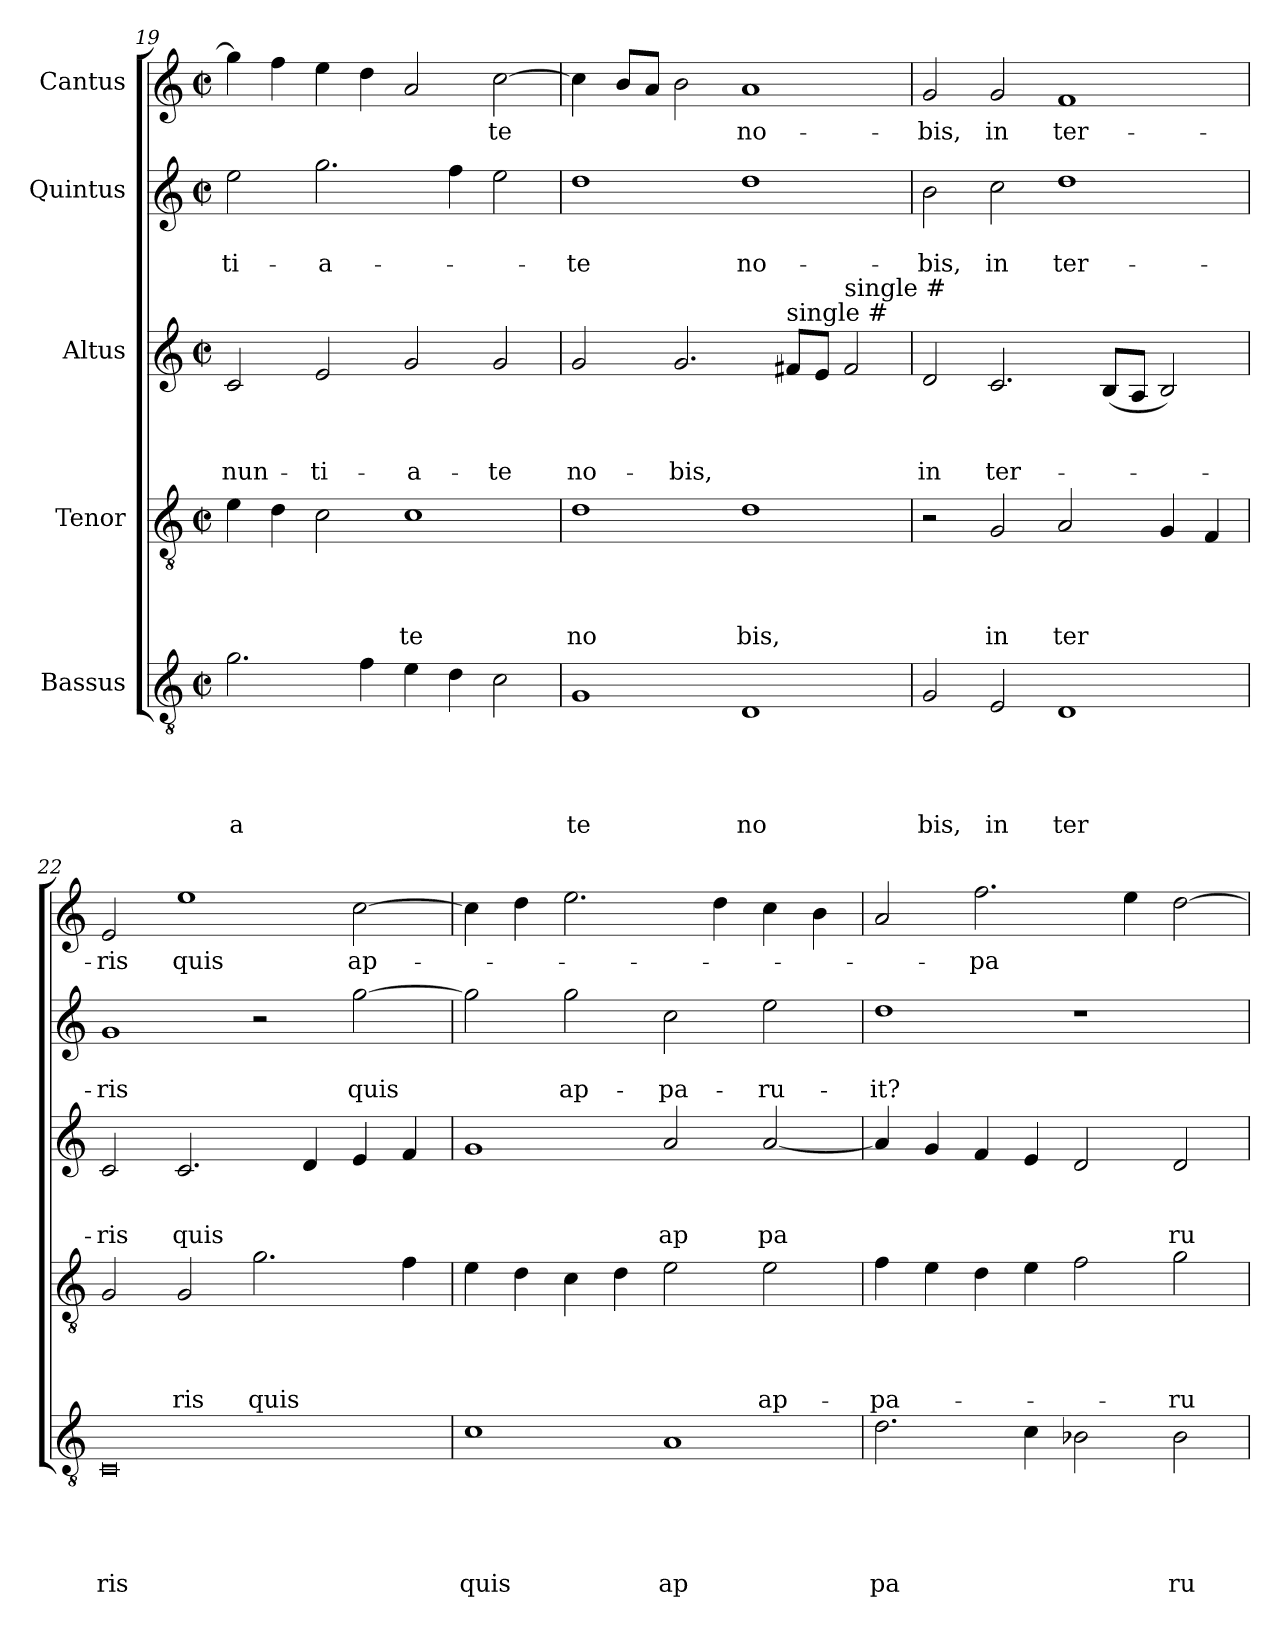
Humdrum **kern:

**kern	**text	**text	**text	**text	**text	**kern	**text	**text	**text	**text	**kern	**text	**text	**text	**kern	**text	**text	**kern	**text
*part5	*part5	*part5	*part5	*part5	*part5	*part4	*part4	*part4	*part4	*part4	*part3	*part3	*part3	*part3	*part2	*part2	*part2	*part1	*part1
*staff5	*staff5	*staff5	*staff5	*staff5	*staff5	*staff4	*staff4	*staff4	*staff4	*staff4	*staff3	*staff3	*staff3	*staff3	*staff2	*staff2	*staff2	*staff1	*staff1
*I"Bassus	*	*	*	*	*	*I"Tenor	*	*	*	*	*I"Altus	*	*	*	*I"Quintus	*	*	*I"Cantus	*
*clefGv2	*	*	*	*	*	*clefGv2	*	*	*	*	*clefG2	*	*	*	*clefG2	*	*	*clefG2	*
*k[]	*	*	*	*	*	*k[]	*	*	*	*	*k[]	*	*	*	*k[]	*	*	*k[]	*
*C:	*	*	*	*	*	*C:	*	*	*	*	*C:	*	*	*	*C:	*	*	*C:	*
*M2/2	*	*	*	*	*	*M2/2	*	*	*	*	*M2/2	*	*	*	*M2/2	*	*	*M2/2	*
*met(c|)	*	*	*	*	*	*met(c|)	*	*	*	*	*met(c|)	*	*	*	*met(c|)	*	*	*met(c|)	*
=19	=19	=19	=19	=19	=19	=19	=19	=19	=19	=19	=19	=19	=19	=19	=19	=19	=19	=19	=19
!	!	!	!	!	!LO:LY:b	!	!	!	!	!	!	!	!	!LO:LY:b	!	!	!LO:LY:b	!	!
2.g\	.	.	.	.	a	4e\	.	.	.	.	2c/	.	.	-nun-	2ee\	.	-ti-	4gg\]	.
.	.	.	.	.	.	4d\	.	.	.	.	.	.	.	.	.	.	.	4ff\	.
!	!	!	!	!	!	!	!	!	!	!	!	!	!	!LO:LY:b	!	!	!LO:LY:b	!	!
.	.	.	.	.	.	2c\	.	.	.	.	2e/	.	.	-ti-	2.gg\	.	-a-	4ee\	.
4f\	.	.	.	.	.	.	.	.	.	.	.	.	.	.	.	.	.	4dd\	.
!	!	!	!	!	!	!	!	!	!	!LO:LY:b	!	!	!	!LO:LY:b	!	!	!	!	!
4e\	.	.	.	.	.	1c	.	.	.	te	2g/	.	.	-a-	.	.	.	2a/	.
4d\	.	.	.	.	.	.	.	.	.	.	.	.	.	.	4ff\	.	.	.	.
!	!	!	!	!	!	!	!	!	!	!	!	!	!	!LO:LY:b	!	!	!	!	!LO:LY:b
2c\	.	.	.	.	.	.	.	.	.	.	2g/	.	.	-te	2ee\	.	.	[>2cc\	-te
=20	=20	=20	=20	=20	=20	=20	=20	=20	=20	=20	=20	=20	=20	=20	=20	=20	=20	=20	=20
!	!	!	!	!	!LO:LY:b	!	!	!	!	!LO:LY:b	!	!	!	!LO:LY:b	!	!	!LO:LY:b	!	!
1G	.	.	.	.	te	1d	.	.	.	no	2g/	.	.	no-	1dd	.	-te	4cc\]	.
.	.	.	.	.	.	.	.	.	.	.	.	.	.	.	.	.	.	8b/L	.
.	.	.	.	.	.	.	.	.	.	.	.	.	.	.	.	.	.	8a/J	.
!	!	!	!	!	!	!	!	!	!	!	!	!	!	!LO:LY:b	!	!	!	!	!
.	.	.	.	.	.	.	.	.	.	.	2.g/	.	.	-bis,	.	.	.	2b\	.
!	!	!	!	!	!LO:LY:b	!	!	!	!	!LO:LY:b	!	!	!	!	!	!	!LO:LY:b	!	!LO:LY:b
1D	.	.	.	.	no	1d	.	.	.	bis,	.	.	.	.	1dd	.	no-	1a	no-
!	!	!	!	!	!	!	!	!	!	!	!LO:TX:a:t=single #	!	!	!	!	!	!	!	!
.	.	.	.	.	.	.	.	.	.	.	8f#/L	.	.	.	.	.	.	.	.
.	.	.	.	.	.	.	.	.	.	.	8e/J	.	.	.	.	.	.	.	.
!	!	!	!	!	!	!	!	!	!	!	!LO:TX:a:t=single #	!	!	!	!	!	!	!	!
.	.	.	.	.	.	.	.	.	.	.	2f#/	.	.	.	.	.	.	.	.
=21	=21	=21	=21	=21	=21	=21	=21	=21	=21	=21	=21	=21	=21	=21	=21	=21	=21	=21	=21
!	!	!	!	!	!LO:LY:b	!	!	!	!	!	!	!	!	!LO:LY:b	!	!	!LO:LY:b	!	!LO:LY:b
2G/	.	.	.	.	bis,	2r	.	.	.	.	2d/	.	.	in	2b\	.	-bis,	2g/	-bis,
!	!	!	!	!	!LO:LY:b	!	!	!	!	!LO:LY:b	!	!	!	!LO:LY:b	!	!	!LO:LY:b	!	!LO:LY:b
2E/	.	.	.	.	in	2G/	.	.	.	in	2.c/	.	.	ter-	2cc\	.	in	2g/	in
!	!	!	!	!	!LO:LY:b	!	!	!	!	!LO:LY:b	!	!	!	!	!	!	!LO:LY:b	!	!LO:LY:b
1D	.	.	.	.	ter	2A/	.	.	.	ter	.	.	.	.	1dd	.	ter-	1f	ter-
.	.	.	.	.	.	.	.	.	.	.	(>8B/L	.	.	.	.	.	.	.	.
.	.	.	.	.	.	.	.	.	.	.	8A/J	.	.	.	.	.	.	.	.
.	.	.	.	.	.	4G/	.	.	.	.	2B/)	.	.	.	.	.	.	.	.
.	.	.	.	.	.	4F/	.	.	.	.	.	.	.	.	.	.	.	.	.
=22	=22	=22	=22	=22	=22	=22	=22	=22	=22	=22	=22	=22	=22	=22	=22	=22	=22	=22	=22
!	!	!	!	!	!LO:LY:b	!	!	!	!	!	!	!	!	!LO:LY:b	!	!	!LO:LY:b	!	!LO:LY:b
0C	.	.	.	.	ris	2G/	.	.	.	.	2c/	.	.	-ris	1g	.	-ris	2e/	-ris
!	!	!	!	!	!	!	!	!	!	!LO:LY:b	!	!	!	!LO:LY:b	!	!	!	!	!LO:LY:b
.	.	.	.	.	.	2G/	.	.	.	ris	2.c/	.	.	quis	.	.	.	1ee	quis
!	!	!	!	!	!	!	!	!	!	!LO:LY:b	!	!	!	!	!	!	!	!	!
.	.	.	.	.	.	2.g\	.	.	.	quis	.	.	.	.	2r	.	.	.	.
.	.	.	.	.	.	.	.	.	.	.	4d/	.	.	.	.	.	.	.	.
!	!	!	!	!	!	!	!	!	!	!	!	!	!	!	!	!	!LO:LY:b	!	!LO:LY:b
.	.	.	.	.	.	.	.	.	.	.	4e/	.	.	.	[<2gg\	.	quis	[<2cc\	ap-
.	.	.	.	.	.	4f\	.	.	.	.	4f/	.	.	.	.	.	.	.	.
!!LO:LB:g=z
=23	=23	=23	=23	=23	=23	=23	=23	=23	=23	=23	=23	=23	=23	=23	=23	=23	=23	=23	=23
!	!	!	!	!	!LO:LY:b	!	!	!	!	!	!	!	!	!	!	!	!	!	!
1c	.	.	.	.	quis	4e\	.	.	.	.	1g	.	.	.	2gg\]	.	.	4cc\]	.
.	.	.	.	.	.	4d\	.	.	.	.	.	.	.	.	.	.	.	4dd\	.
!	!	!	!	!	!	!	!	!	!	!	!	!	!	!	!	!	!LO:LY:b	!	!
.	.	.	.	.	.	4c\	.	.	.	.	.	.	.	.	2gg\	.	ap-	2.ee\	.
.	.	.	.	.	.	4d\	.	.	.	.	.	.	.	.	.	.	.	.	.
!	!	!	!	!	!LO:LY:b	!	!	!	!	!	!	!	!	!LO:LY:b	!	!	!LO:LY:b	!	!
1A	.	.	.	.	ap	2e\	.	.	.	.	2a/	.	.	ap	2cc\	.	-pa-	.	.
.	.	.	.	.	.	.	.	.	.	.	.	.	.	.	.	.	.	4dd\	.
!	!	!	!	!	!	!	!	!	!	!LO:LY:b	!	!	!	!LO:LY:b	!	!	!LO:LY:b	!	!
.	.	.	.	.	.	2e\	.	.	.	ap-	[<2a/	.	.	pa	2ee\	.	-ru-	4cc\	.
.	.	.	.	.	.	.	.	.	.	.	.	.	.	.	.	.	.	4b\	.
=24	=24	=24	=24	=24	=24	=24	=24	=24	=24	=24	=24	=24	=24	=24	=24	=24	=24	=24	=24
!	!	!	!	!	!LO:LY:b	!	!	!	!	!LO:LY:b	!	!	!	!	!	!	!LO:LY:b	!	!
2.d\	.	.	.	.	pa	4f\	.	.	.	-pa-	4a/]	.	.	.	1dd	.	-it?	2a/	.
.	.	.	.	.	.	4e\	.	.	.	.	4g/	.	.	.	.	.	.	.	.
!	!	!	!	!	!	!	!	!	!	!	!	!	!	!	!	!	!	!	!LO:LY:b
.	.	.	.	.	.	4d\	.	.	.	.	4f/	.	.	.	.	.	.	2.ff\	-pa
4c\	.	.	.	.	.	4e\	.	.	.	.	4e/	.	.	.	.	.	.	.	.
2B-X\	.	.	.	.	.	2f\	.	.	.	.	2d/	.	.	.	1r	.	.	.	.
.	.	.	.	.	.	.	.	.	.	.	.	.	.	.	.	.	.	4ee\	.
!	!	!	!	!	!LO:LY:b	!	!	!	!	!LO:LY:b	!	!	!	!LO:LY:b	!	!	!	!	!
2B-\	.	.	.	.	ru	2g\	.	.	.	-ru-	2d/	.	.	ru	.	.	.	[>2dd\	.
=	=	=	=	=	=	=	=	=	=	=	=	=	=	=	=	=	=	=	=
*-	*-	*-	*-	*-	*-	*-	*-	*-	*-	*-	*-	*-	*-	*-	*-	*-	*-	*-	*-
